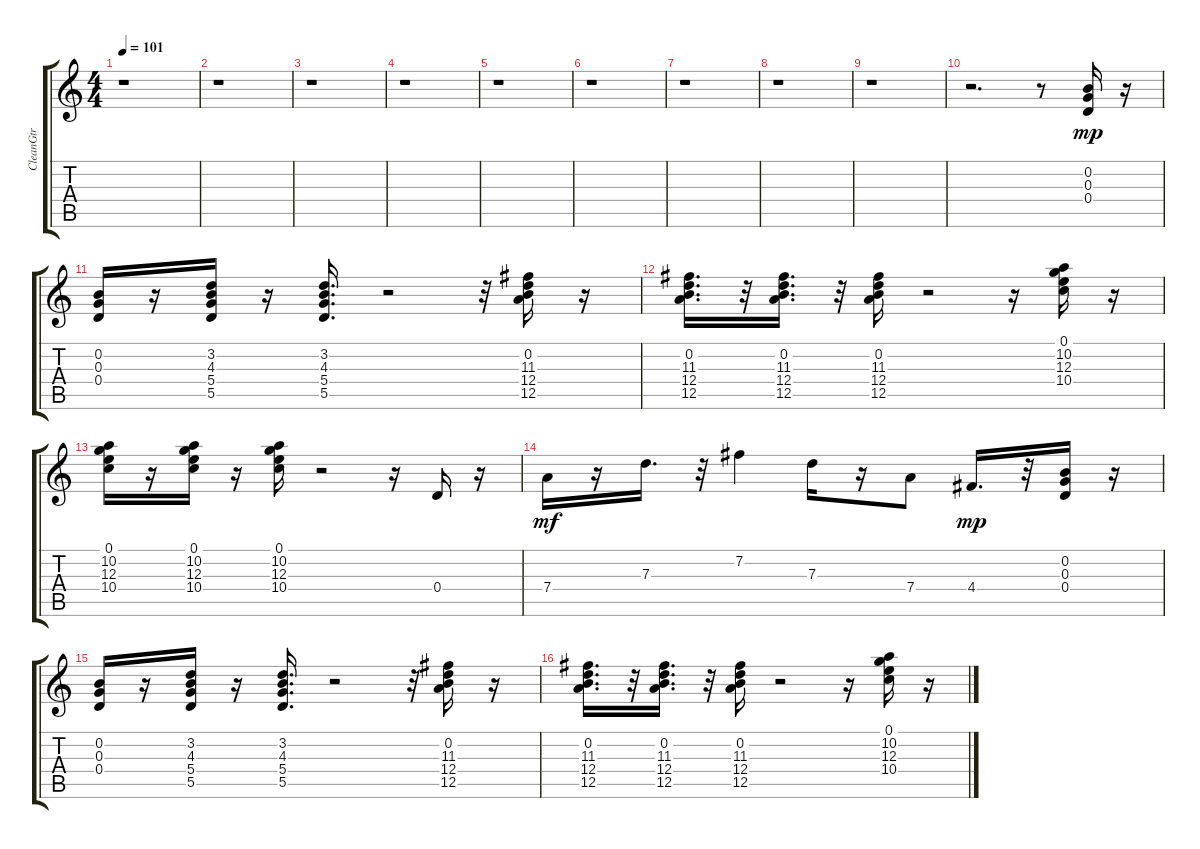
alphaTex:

\track ("CleanGtr" "CleanGtr") {instrument electricguitarclean}
\staff {score tabs}
\tuning (E4 B3 G3 D3 A2 E2) {hide}
\ts (4 4)
\tempo 101
\clef g2
\ks c
r.1{dy f} |
r.1 |
r.1 |
r.1 |
r.1 |
r.1 |
r.1 |
r.1 |
r.1 |
r.2{d} r.8 (0.2 0.3 0.4).16{dy mp} r.16 |
(0.2 0.3 0.4).16 r.16 (3.2 4.3 5.4 5.5).16 r.16 (3.2 4.3 5.4 5.5).16{d} r.2 r.32 (0.2 11.3 12.4 12.5).16 r.16 |
(0.2 11.3 12.4 12.5).16{d} r.32 (0.2 11.3 12.4 12.5).16{d} r.32 (0.2 11.3 12.4 12.5).16 r.2 r.16 (0.1 10.2 12.3 10.4).16 r.16 |
(0.1 10.2 12.3 10.4).16 r.16 (0.1 10.2 12.3 10.4).16 r.16 (0.1 10.2 12.3 10.4).16 r.2 r.16 0.4.16 r.16 |
7.4.16{dy mf} r.16 7.3.16{d} r.32 7.2.4 7.3.16 r.16 7.4.8 4.4.16{d dy mp} r.32 (0.2 0.3 0.4).16 r.16 |
(0.2 0.3 0.4).16 r.16 (3.2 4.3 5.4 5.5).16 r.16 (3.2 4.3 5.4 5.5).16{d} r.2 r.32 (0.2 11.3 12.4 12.5).16 r.16 |
(0.2 11.3 12.4 12.5).16{d} r.32 (0.2 11.3 12.4 12.5).16{d} r.32 (0.2 11.3 12.4 12.5).16 r.2 r.16 (0.1 10.2 12.3 10.4).16 r.16
